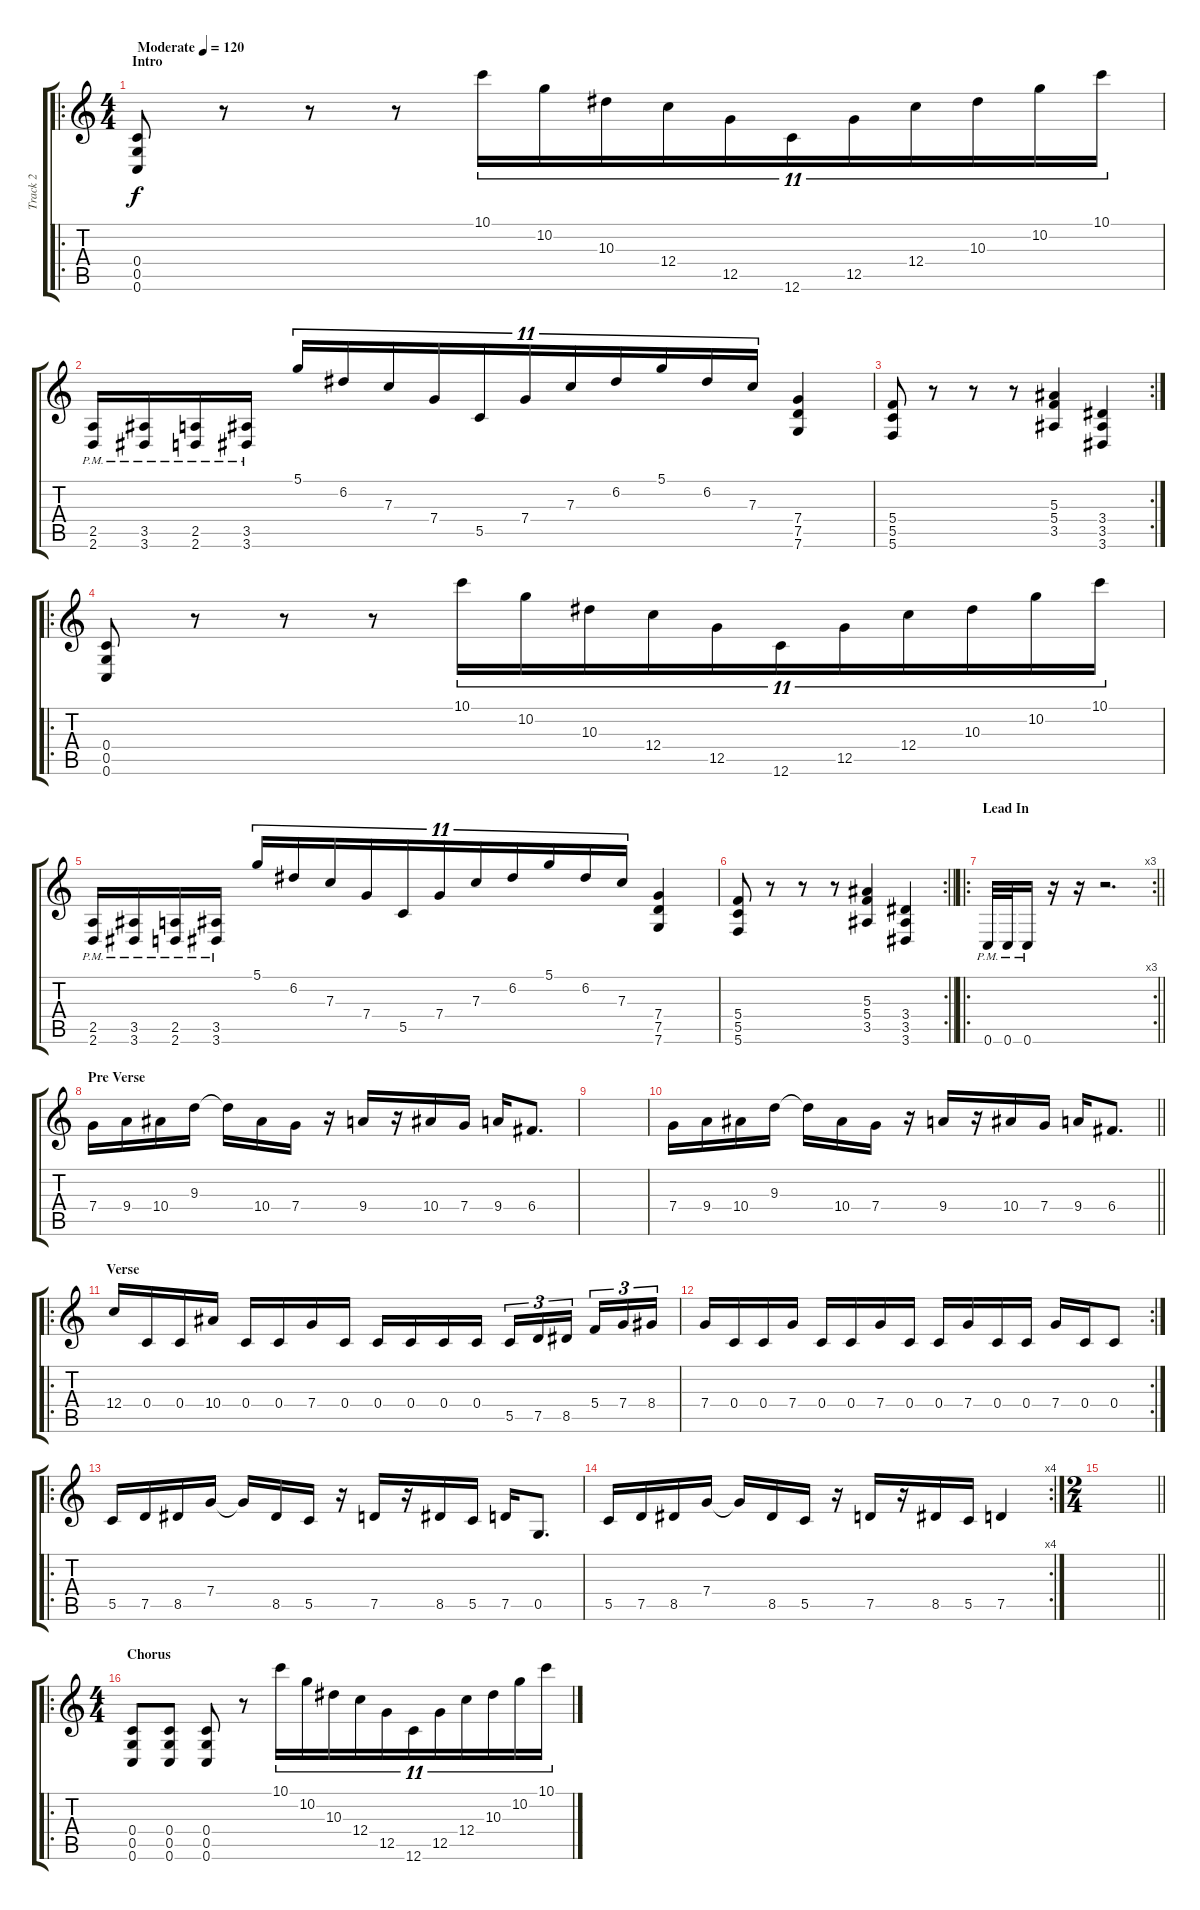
\track ("Track 2" "Track 2") {instrument distortionguitar}
\staff {score tabs}
\tuning (D4 A3 F3 C3 G2 C2) {hide}
\ro
\ts (4 4)
\section ("" "Intro")
\tempo (120 "Moderate")
\clef g2
\ks c
(0.4 0.5 0.6).8{dy f instrument distortionguitar} r.8 r.8 r.8 10.1.16{tu (11 8)} 10.2.16{tu (11 8)} 10.3.16{tu (11 8)} 12.4.16{tu (11 8)} 12.5.16{tu (11 8)} 12.6.16{tu (11 8)} 12.5.16{tu (11 8)} 12.4.16{tu (11 8)} 10.3.16{tu (11 8)} 10.2.16{tu (11 8)} 10.1.16{tu (11 8)} |
(2.5{pm} 2.6{pm}).16 (3.5{pm} 3.6{pm}).16 (2.5{pm} 2.6{pm}).16 (3.5{pm} 3.6{pm}).16 5.1.16{tu (11 8)} 6.2.16{tu (11 8)} 7.3.16{tu (11 8)} 7.4.16{tu (11 8)} 5.5.16{tu (11 8)} 7.4.16{tu (11 8)} 7.3.16{tu (11 8)} 6.2.16{tu (11 8)} 5.1.16{tu (11 8)} 6.2.16{tu (11 8)} 7.3.16{tu (11 8)} (7.4 7.5 7.6).4 |
\rc 2
(5.4 5.5 5.6).8 r.8 r.8 r.8 (5.3 5.4 3.5).4 (3.4 3.5 3.6).4 |
\ro
(0.4 0.5 0.6).8 r.8 r.8 r.8 10.1.16{tu (11 8)} 10.2.16{tu (11 8)} 10.3.16{tu (11 8)} 12.4.16{tu (11 8)} 12.5.16{tu (11 8)} 12.6.16{tu (11 8)} 12.5.16{tu (11 8)} 12.4.16{tu (11 8)} 10.3.16{tu (11 8)} 10.2.16{tu (11 8)} 10.1.16{tu (11 8)} |
(2.5{pm} 2.6{pm}).16 (3.5{pm} 3.6{pm}).16 (2.5{pm} 2.6{pm}).16 (3.5{pm} 3.6{pm}).16 5.1.16{tu (11 8)} 6.2.16{tu (11 8)} 7.3.16{tu (11 8)} 7.4.16{tu (11 8)} 5.5.16{tu (11 8)} 7.4.16{tu (11 8)} 7.3.16{tu (11 8)} 6.2.16{tu (11 8)} 5.1.16{tu (11 8)} 6.2.16{tu (11 8)} 7.3.16{tu (11 8)} (7.4 7.5 7.6).4 |
\rc 2
\barLineRight lightlight
(5.4 5.5 5.6).8 r.8 r.8 r.8 (5.3 5.4 3.5).4 (3.4 3.5 3.6).4 |
\ro
\rc 3
\section ("" "Lead In")
\barLineRight lightlight
0.6{pm}.32 0.6{pm}.32 0.6{pm}.16 r.16 r.16 r.2{d} |
\section ("" "Pre Verse")
7.4.16 9.4.16 10.4.16 9.3.16 9.3{t}.16 10.4.16 7.4.16 r.16 9.4.16 r.16 10.4.16 7.4.16 9.4.16 6.4.8{d} |
|
\barLineRight lightlight
7.4.16 9.4.16 10.4.16 9.3.16 9.3{t}.16 10.4.16 7.4.16 r.16 9.4.16 r.16 10.4.16 7.4.16 9.4.16 6.4.8{d} |
\ro
\section ("" "Verse")
12.4.16 0.4.16 0.4.16 10.4.16 0.4.16 0.4.16 7.4.16 0.4.16 0.4.16 0.4.16 0.4.16 0.4.16 5.5.16{tu (3 2)} 7.5.16{tu (3 2)} 8.5.16{tu (3 2) beam splitsecondary} 5.4.16{tu (3 2)} 7.4.16{tu (3 2)} 8.4.16{tu (3 2)} |
\rc 2
7.4.16 0.4.16 0.4.16 7.4.16 0.4.16 0.4.16 7.4.16 0.4.16 0.4.16 7.4.16 0.4.16 0.4.16 7.4.16 0.4.16 0.4.8 |
\ro
5.5.16 7.5.16 8.5.16 7.4.16 7.4{t}.16 8.5.16 5.5.16 r.16 7.5.16 r.16 8.5.16 5.5.16 7.5.16 0.5.8{d} |
\rc 4
5.5.16 7.5.16 8.5.16 7.4.16 7.4{t}.16 8.5.16 5.5.16 r.16 7.5.16 r.16 8.5.16 5.5.16 7.5.4 |
\ts (2 4)
\barLineRight lightlight
|
\ro
\ts (4 4)
\section ("" "Chorus")
(0.4 0.5 0.6).8 (0.4 0.5 0.6).8 (0.4 0.5 0.6).8 r.8 10.1.16{tu (11 8)} 10.2.16{tu (11 8)} 10.3.16{tu (11 8)} 12.4.16{tu (11 8)} 12.5.16{tu (11 8)} 12.6.16{tu (11 8)} 12.5.16{tu (11 8)} 12.4.16{tu (11 8)} 10.3.16{tu (11 8)} 10.2.16{tu (11 8)} 10.1.16{tu (11 8)}
